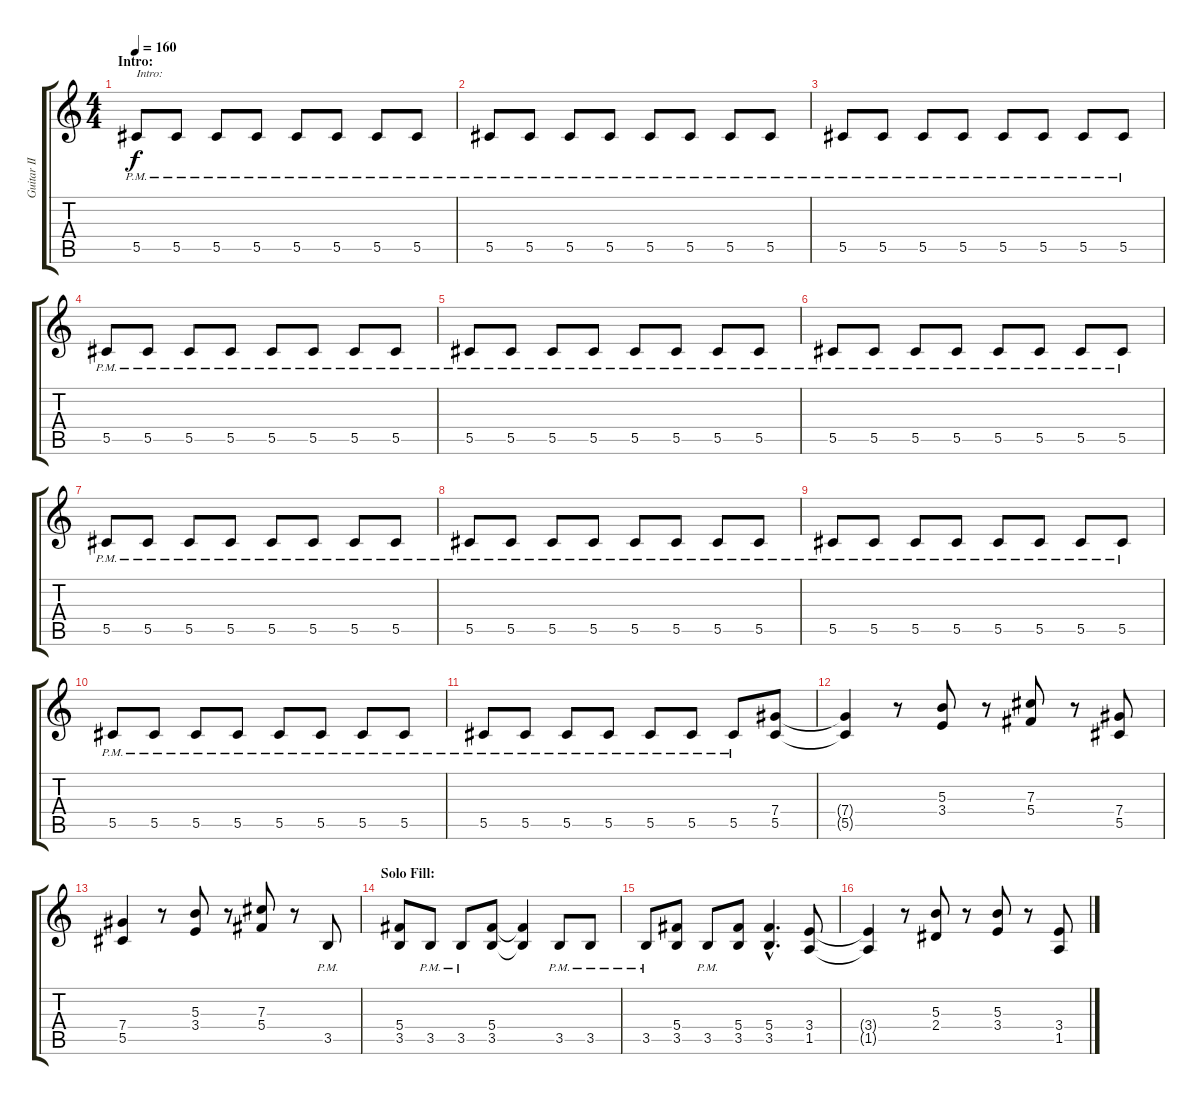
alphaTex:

\track ("Guitar II" "Guitar II") {instrument distortionguitar}
\staff {score tabs}
\tuning (Eb4 Bb3 Gb3 Db3 Ab2 Eb2) {hide}
\ts (4 4)
\section ("" "Intro:")
\tempo 160
\clef g2
\ks c
5.5{pm}.8{txt "Intro:" dy f instrument distortionguitar} 5.5{pm}.8 5.5{pm}.8 5.5{pm}.8 5.5{pm}.8 5.5{pm}.8 5.5{pm}.8 5.5{pm}.8 |
5.5{pm}.8 5.5{pm}.8 5.5{pm}.8 5.5{pm}.8 5.5{pm}.8 5.5{pm}.8 5.5{pm}.8 5.5{pm}.8 |
5.5{pm}.8 5.5{pm}.8 5.5{pm}.8 5.5{pm}.8 5.5{pm}.8 5.5{pm}.8 5.5{pm}.8 5.5{pm}.8 |
5.5{pm}.8 5.5{pm}.8 5.5{pm}.8 5.5{pm}.8 5.5{pm}.8 5.5{pm}.8 5.5{pm}.8 5.5{pm}.8 |
5.5{pm}.8 5.5{pm}.8 5.5{pm}.8 5.5{pm}.8 5.5{pm}.8 5.5{pm}.8 5.5{pm}.8 5.5{pm}.8 |
5.5{pm}.8 5.5{pm}.8 5.5{pm}.8 5.5{pm}.8 5.5{pm}.8 5.5{pm}.8 5.5{pm}.8 5.5{pm}.8 |
5.5{pm}.8 5.5{pm}.8 5.5{pm}.8 5.5{pm}.8 5.5{pm}.8 5.5{pm}.8 5.5{pm}.8 5.5{pm}.8 |
5.5{pm}.8 5.5{pm}.8 5.5{pm}.8 5.5{pm}.8 5.5{pm}.8 5.5{pm}.8 5.5{pm}.8 5.5{pm}.8 |
5.5{pm}.8 5.5{pm}.8 5.5{pm}.8 5.5{pm}.8 5.5{pm}.8 5.5{pm}.8 5.5{pm}.8 5.5{pm}.8 |
5.5{pm}.8 5.5{pm}.8 5.5{pm}.8 5.5{pm}.8 5.5{pm}.8 5.5{pm}.8 5.5{pm}.8 5.5{pm}.8 |
5.5{pm}.8 5.5{pm}.8 5.5{pm}.8 5.5{pm}.8 5.5{pm}.8 5.5{pm}.8 5.5{pm}.8 (7.4 5.5).8 |
(7.4{t} 5.5{t}).4 r.8 (5.3 3.4).8 r.8 (7.3 5.4).8 r.8 (7.4 5.5).8 |
(7.4 5.5).4 r.8 (5.3 3.4).8 r.8 (7.3 5.4).8 r.8 3.5{pm}.8 |
\section ("" "Solo Fill:")
(5.4 3.5).8 3.5{pm}.8 3.5{pm}.8 (5.4 3.5).8 (5.4{t} 3.5{t}).4 3.5{pm}.8 3.5{pm}.8 |
3.5{pm}.8 (5.4 3.5).8 3.5{pm}.8 (5.4 3.5).8 (5.4{hac} 3.5{hac}).4{d} (3.4 1.5).8 |
(3.4{t} 1.5{t}).4 r.8 (5.3 2.4).8 r.8 (5.3 3.4).8 r.8 (3.4 1.5).8
